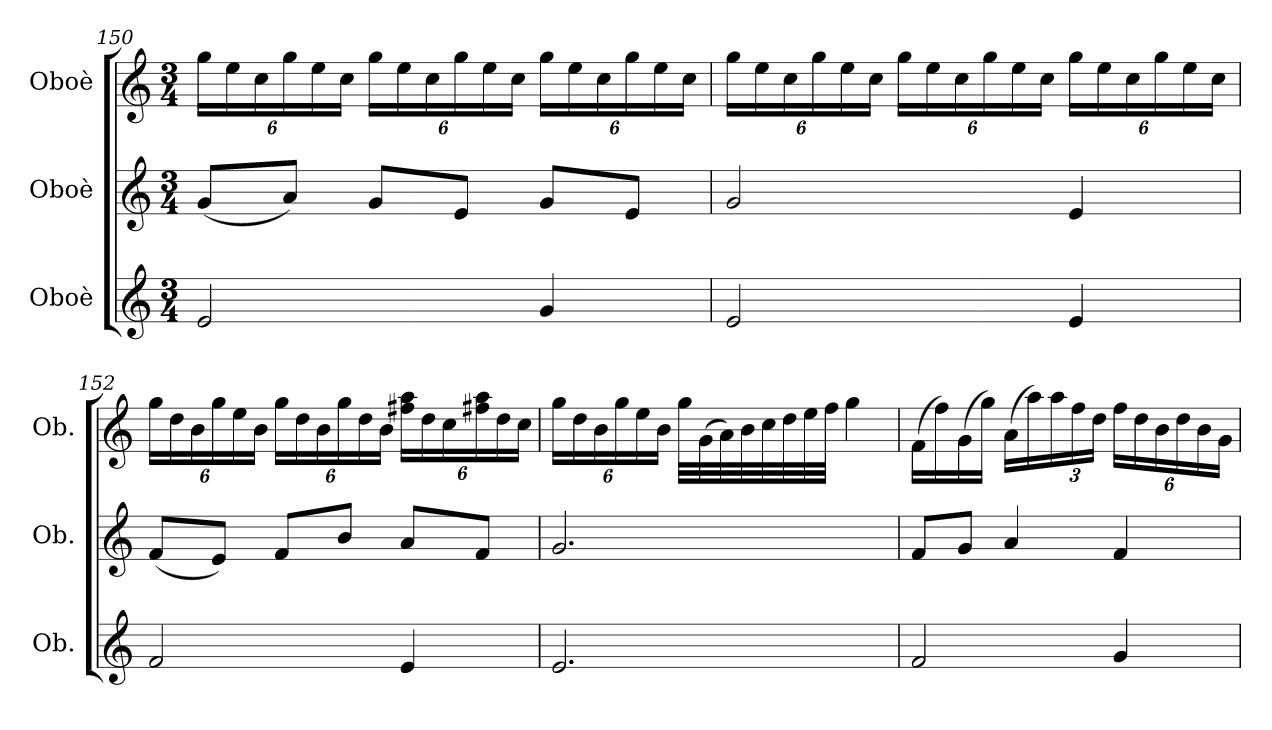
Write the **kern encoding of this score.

**kern	**kern	**kern
*part3	*part2	*part1
*staff3	*staff2	*staff1
*I"Oboè	*I"Oboè	*I"Oboè
*I'Ob.	*I'Ob.	*I'Ob.
!!LO:LB:g=z
*clefG2	*clefG2	*clefG2
*k[]	*k[]	*k[]
*M3/4	*M3/4	*M3/4
*	*	*Xbrackettup
=150	=150	=150
2e/	(<8g/L	24gg\LL
.	.	24ee\
.	.	24cc\
.	8a/J)	24gg\
.	.	24ee\
.	.	24cc\JJ
.	8g/L	24gg\LL
.	.	24ee\
.	.	24cc\
.	8e/J	24gg\
.	.	24ee\
.	.	24cc\JJ
4g/	8g/L	24gg\LL
.	.	24ee\
.	.	24cc\
.	8e/J	24gg\
.	.	24ee\
.	.	24cc\JJ
=151	=151	=151
2e/	2g/	24gg\LL
.	.	24ee\
.	.	24cc\
.	.	24gg\
.	.	24ee\
.	.	24cc\JJ
.	.	24gg\LL
.	.	24ee\
.	.	24cc\
.	.	24gg\
.	.	24ee\
.	.	24cc\JJ
4e/	4e/	24gg\LL
.	.	24ee\
.	.	24cc\
.	.	24gg\
.	.	24ee\
.	.	24cc\JJ
!!LO:LB:g=z
=152	=152	=152
2f/	(<8f/L	24gg\LL
.	.	24dd\
.	.	24b\
.	8e/J)	24gg\
.	.	24ee\
.	.	24b\JJ
.	8f/L	24gg\LL
.	.	24dd\
.	.	24b\
.	8b/J	24gg\
.	.	24dd\
.	.	24b\JJ
4e/	8a/L	24ff#X\ 24aa\LL
.	.	24dd\
.	.	24cc\
.	8f/J	24ff#X\ 24aa\
.	.	24dd\
.	.	24cc\JJ
=153	=153	=153
2.e/	2.g/	24gg\LL
.	.	24dd\
.	.	24b\
.	.	24gg\
.	.	24ee\
.	.	24b\JJ
.	.	32gg\LLL
.	.	(>32g\
.	.	32a\)
.	.	32b\
.	.	32cc\
.	.	32dd\
.	.	32ee\
.	.	32ff\JJJ
.	.	4gg\
=154	=154	=154
2f/	8f/L	(>16f\LL
.	.	16ff\)
.	8g/J	(>16g\
.	.	16gg\JJ)
.	4a/	(>16a\LL
.	.	16aa\)
.	.	24aa\
.	.	24ff\
.	.	24dd\JJ
4g/	4f/	24ff\LL
.	.	24dd\
.	.	24b\
.	.	24dd\
.	.	24b\
.	.	24g\JJ
=	=	=
*-	*-	*-
